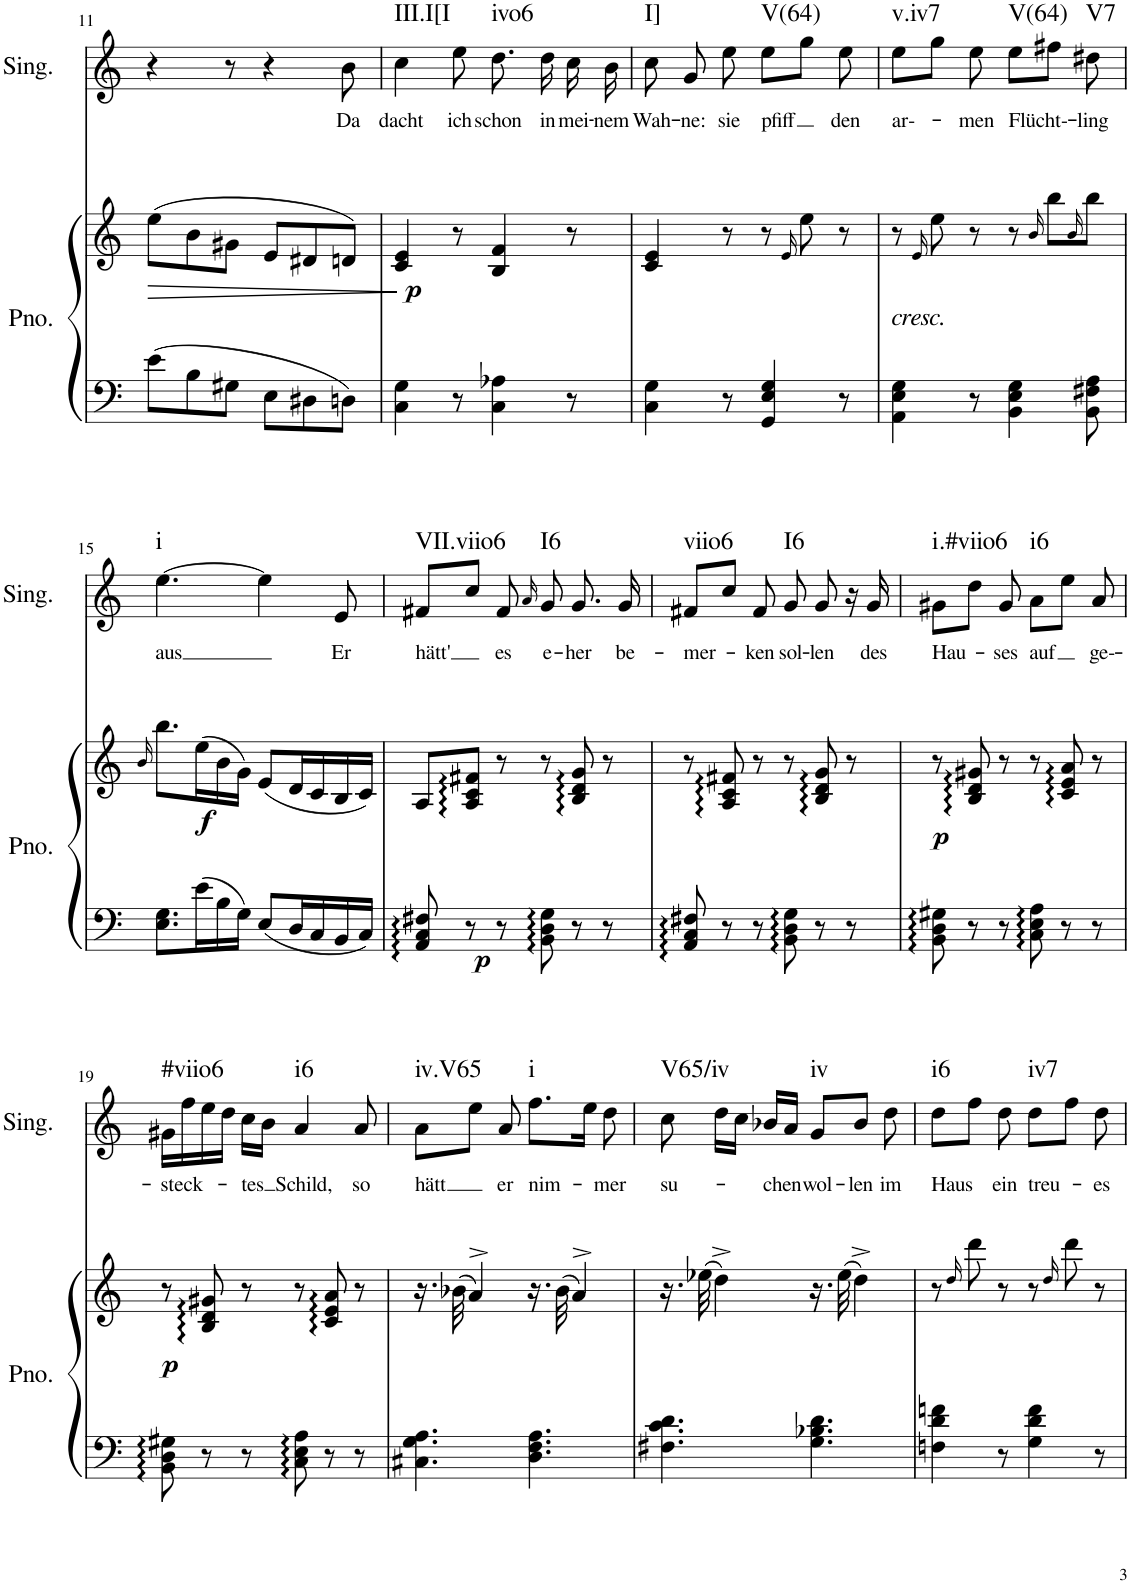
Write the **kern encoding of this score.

**kern	**kern	**dynam	**kern	**text	**harte
*part2	*part2	*part2	*part1	*part1	*part1
*staff3	*staff2	*staff2/3	*staff1	*staff1	*
*I"Pianoforte	*	*	*I"Singstimme	*	*
*I'Pno.	*	*	*I'Sing.	*	*
!!LO:PB:g=z
*clefF4	*clefG2	*	*clefG2	*	*
*k[]	*k[]	*	*k[]	*	*
*M6/8	*M6/8	*	*M6/8	*	*
=11	=11	=11	=11	=11	=11
!	!	!LO:HP:b	!	!	!
8e\L	(8ee\L	>	4r	.	.
8B\	8b\	.	.	.	.
8G#X\J	8g#X\J	.	8r	.	.
8E\L	8e/L	.	4r	.	.
8D#X\	8d#X/	.	.	.	.
!	!	!	!	!LO:LY:b	!
8Dn\J	8dn/J)	.	8b\	Da	.
.	.	]	.	.	.
=12	=12	=12	=12	=12	=12
!	!	!LO:DY:b	!	!LO:LY:b	!LO:H:kt=III.I[I
4C\ 4G\	4c/ 4e/	p	4cc\	dacht	N
!	!	!	!	!LO:LY:b	!
8r	8r	.	8ee\	ich	.
!	!	!	!	!LO:LY:b	!LO:H:kt=ivo6
4C\ 4A-X\	4B/ 4f/	.	8.dd\	schon	N
!	!	!	!	!LO:LY:b	!
.	.	.	16dd\	in	.
!	!	!	!	!LO:LY:b	!
8r	8r	.	16cc\	mei-	.
!	!	!	!	!LO:LY:b	!
.	.	.	16b\	-nem	.
=13	=13	=13	=13	=13	=13
!	!	!	!	!LO:LY:b	!LO:H:kt=I]
4C\ 4G\	4c/ 4e/	.	8cc\	Wah-	N
!	!	!	!	!LO:LY:b	!
.	.	.	8g/	-ne:	.
!	!	!	!	!LO:LY:b	!
8r	8r	.	8ee\	sie	.
!	!	!	!	!LO:LY:b	!LO:H:kt=V(64)
4GG/ 4E/ 4G/	8r	.	8ee\L	pfiff	N
.	16qe/	.	.	.	.
.	8ee\	.	8gg\J	.	.
!	!	!	!	!LO:LY:b	!
8r	8r	.	8ee\	den	.
=14	=14	=14	=14	=14	=14
!	!LO:TX:b:i:t=cresc.	!	!	!	!
!	!	!	!	!LO:LY:b	!LO:H:kt=v.iv7
4AA\ 4E\ 4G\	8r	.	8ee\L	ar--	N
.	16qe/	.	.	.	.
.	8ee\	.	8gg\J	.	.
!	!	!	!	!LO:LY:b	!
8r	8r	.	8ee\	-men	.
!	!	!	!	!LO:LY:b	!LO:H:kt=V(64)
4BB\ 4E\ 4G\	8r	.	8ee\L	Flücht--	N
.	16qb/	.	.	.	.
.	8bb\L	.	8ff#X\J	.	.
.	16qb/	.	.	.	.
!	!	!	!	!LO:LY:b	!LO:H:kt=V7
8BB\ 8F#X\ 8A\	8bb\J	.	8dd#X\	-ling	N
!!LO:LB:g=z
=15	=15	=15	=15	=15	=15
.	16qb/	.	.	.	.
!	!	!	!	!LO:LY:b	!LO:H:kt=i
8.E\ 8.G\L	8.bb\L	.	[4.ee\	aus	N
!	!	!LO:DY:b	!	!	!
16e\L	(16ee\L	f	.	.	.
16B\	16b\	.	.	.	.
16G\JJ	16g\JJ)	.	.	.	.
8E/L	(8e/L	.	4ee\]	.	.
16D/L	16d/L	.	.	.	.
16C/	16c/	.	.	.	.
!	!	!	!	!LO:LY:b	!
16BB/	16B/	.	8e/	Er	.
16C/JJ	16c/JJ)	.	.	.	.
=16	=16	=16	=16	=16	=16
!	!	!	!	!LO:LY:b	!LO:H:kt=VII.viio6
8AA/:: 8C/:: 8F#X/::	8A/L	.	8f#X/L	hätt'	N
!	!	!LO:DY:b=2	!	!	!
8r	8A/:: 8c/:: 8f#X/::J	p	8cc/J	.	.
!	!	!	!	!LO:LY:b	!
8r	8r	.	8f#/	es	.
.	.	.	16qa/	.	.
!	!	!	!	!LO:LY:b	!LO:H:kt=I6
8BB\:: 8D\:: 8G\::	8r	.	8g/	e-	N
!	!	!	!	!LO:LY:b	!
8r	8B/:: 8d/:: 8g/::	.	8.g/	-her	.
8r	8r	.	.	.	.
!	!	!	!	!LO:LY:b	!
.	.	.	16g/	be-	.
=17	=17	=17	=17	=17	=17
!	!	!	!	!LO:LY:b	!LO:H:kt=viio6
8AA/:: 8C/:: 8F#X/::	8r	.	8f#X/L	-mer-	N
8r	8A/:: 8c/:: 8f#X/::	.	8cc/J	.	.
!	!	!	!	!LO:LY:b	!
8r	8r	.	8f#/	-ken	.
!	!	!	!	!LO:LY:b	!LO:H:kt=I6
8BB\:: 8D\:: 8G\::	8r	.	8g/	sol-	N
!	!	!	!	!LO:LY:b	!
8r	8B/:: 8d/:: 8g/::	.	8g/	-len	.
8r	8r	.	16r	.	.
!	!	!	!	!LO:LY:b	!
.	.	.	16g/	des	.
=18	=18	=18	=18	=18	=18
!	!	!LO:DY:b	!	!LO:LY:b	!LO:H:kt=i.#viio6
8BB\:: 8D\:: 8G#X\::	8r	p	8g#X\L	Hau-	N
8r	8B/:: 8d/:: 8g#X/::	.	8dd\J	.	.
!	!	!	!	!LO:LY:b	!
8r	8r	.	8g#/	-ses	.
!	!	!	!	!LO:LY:b	!LO:H:kt=i6
8C\:: 8E\:: 8A\::	8r	.	8a\L	auf	N
8r	8c/:: 8e/:: 8a/::	.	8ee\J	.	.
!	!	!	!	!LO:LY:b	!
8r	8r	.	8a/	ge--	.
!!LO:LB:g=z
=19	=19	=19	=19	=19	=19
!	!	!LO:DY:b	!	!LO:LY:b	!LO:H:kt=#viio6
8BB\:: 8D\:: 8G#X\::	8r	p	16g#X\LL	-steck-	N
.	.	.	16ff\	.	.
8r	8B/:: 8d/:: 8g#X/::	.	16ee\	.	.
.	.	.	16dd\JJ	.	.
!	!	!	!	!LO:LY:b	!
8r	8r	.	16cc\LL	-tes	.
.	.	.	16b\JJ	.	.
!	!	!	!	!LO:LY:b	!LO:H:kt=i6
8C\:: 8E\:: 8A\::	8r	.	4a/	Schild,	N
8r	8c/:: 8e/:: 8a/::	.	.	.	.
!	!	!	!	!LO:LY:b	!
8r	8r	.	8a/	so	.
=20	=20	=20	=20	=20	=20
!	!	!	!	!LO:LY:b	!LO:H:kt=iv.V65
4.C#X\ 4.G\ 4.A\	16.r	.	8a\L	hätt	N
.	(32b-X\	.	.	.	.
.	4a^>/)	.	8ee\J	.	.
!	!	!	!	!LO:LY:b	!
.	.	.	8a/	er	.
!	!	!	!	!LO:LY:b	!LO:H:kt=i
4.D\ 4.F\ 4.A\	16.r	.	8.ff\L	nim-	N
.	(32b-\	.	.	.	.
.	4a^>/)	.	.	.	.
.	.	.	16ee\Jk	.	.
!	!	!	!	!LO:LY:b	!
.	.	.	8dd\	-mer	.
=21	=21	=21	=21	=21	=21
!	!	!	!	!LO:LY:b	!LO:H:kt=V65/iv
4.F#X\ 4.c\ 4.d\	16.r	.	8cc\	su-	N
.	(32ee-X\	.	.	.	.
.	4dd^\)	.	16dd\LL	.	.
.	.	.	16cc\JJ	.	.
!	!	!	!	!LO:LY:b	!
.	.	.	16b-X/LL	-chen	.
.	.	.	16a/JJ	.	.
!	!	!	!	!LO:LY:b	!LO:H:kt=iv
4.G\ 4.B-X\ 4.d\	16.r	.	8g/L	wol-	N
.	(32ee-\	.	.	.	.
!	!	!	!	!LO:LY:b	!
.	4dd^\)	.	8b-/J	-len	.
!	!	!	!	!LO:LY:b	!
.	.	.	8dd\	im	.
=22	=22	=22	=22	=22	=22
!	!	!	!	!LO:LY:b	!LO:H:kt=i6
4Fn\ 4d\ 4fn\	8r	.	8dd\L	-Haus	N
.	16qdd/	.	.	.	.
.	8ddd\	.	8ff\J	.	.
!	!	!	!	!LO:LY:b	!
8r	8r	.	8dd\	ein	.
!	!	!	!	!LO:LY:b	!LO:H:kt=iv7
4G\ 4d\ 4f\	8r	.	8dd\L	treu-	N
.	16qdd/	.	.	.	.
.	8ddd\	.	8ff\J	.	.
!	!	!	!	!LO:LY:b	!
8r	8r	.	8dd\	-es	.
=	=	=	=	=	=
*-	*-	*-	*-	*-	*-
